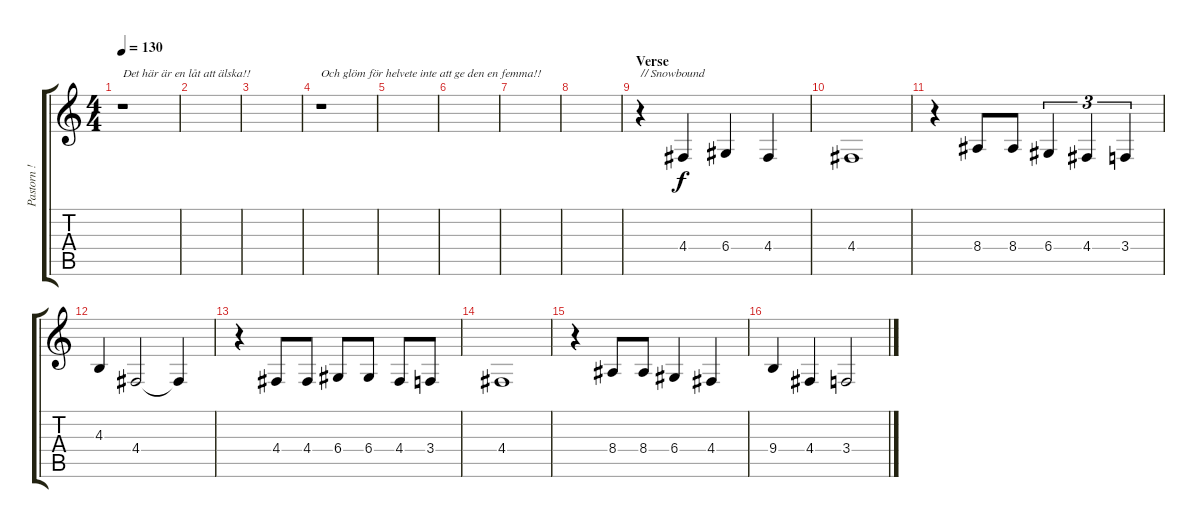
\track ("Pastorn !" "Pastorn !") {instrument lead6voice}
\staff {score tabs}
\tuning (E4 B3 G3 D3 A2 E2) {hide}
\ts (4 4)
\section ("" "")
\tempo 130
\clef g2
\ks c
r.1{txt "Det här är en låt att älska!! " dy f instrument lead6voice} |
|
|
r.1{txt "Och glöm för helvete inte att ge den en femma!!  "} |
|
|
|
|
\section ("" "Verse")
r.4{txt "// Snowbound"} 4.4.4 6.4.4 4.4.4 |
4.4.1 |
r.4 8.4.8 8.4.8 6.4.4{tu (3 2)} 4.4.4{tu (3 2)} 3.4.4{tu (3 2)} |
4.3.4 4.4.2 4.4{t}.4 |
r.4 4.4.8 4.4.8 6.4.8 6.4.8 4.4.8 3.4.8 |
4.4.1 |
r.4 8.4.8 8.4.8 6.4.4 4.4.4 |
9.4.4 4.4.4 3.4.2
